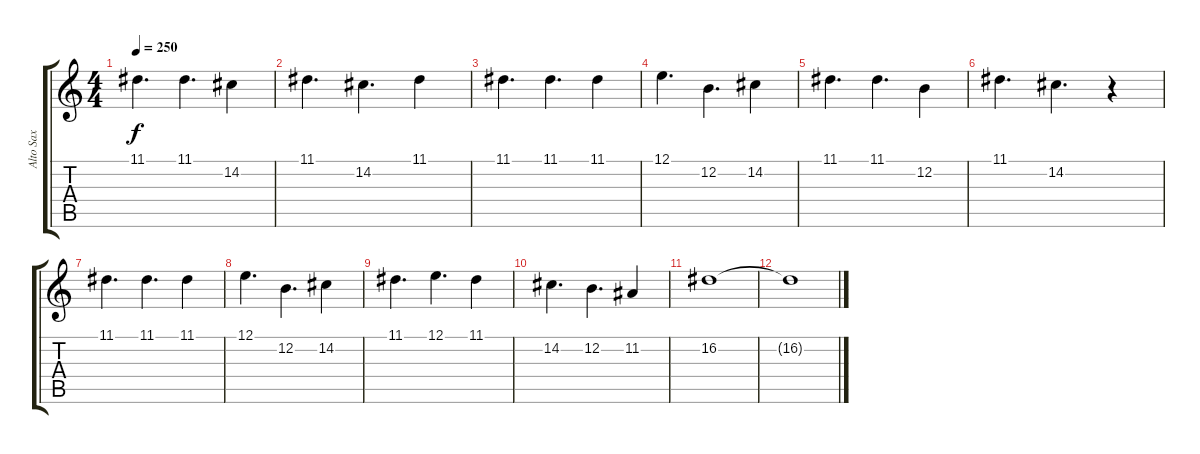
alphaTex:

\track ("Alto Sax" "Alto Sax") {instrument altosax}
\staff {score tabs}
\tuning (E4 B3 G3 D3 A2 E2) {hide}
\ts (4 4)
\tempo 250
\clef g2
\ks c
11.1.4{d dy f} 11.1.4{d} 14.2.4 |
11.1.4{d} 14.2.4{d} 11.1.4 |
11.1.4{d} 11.1.4{d} 11.1.4 |
12.1.4{d} 12.2.4{d} 14.2.4 |
11.1.4{d} 11.1.4{d} 12.2.4 |
11.1.4{d} 14.2.4{d} r.4 |
11.1.4{d} 11.1.4{d} 11.1.4 |
12.1.4{d} 12.2.4{d} 14.2.4 |
11.1.4{d} 12.1.4{d} 11.1.4 |
14.2.4{d} 12.2.4{d} 11.2.4 |
16.2.1 |
16.2{t}.1
